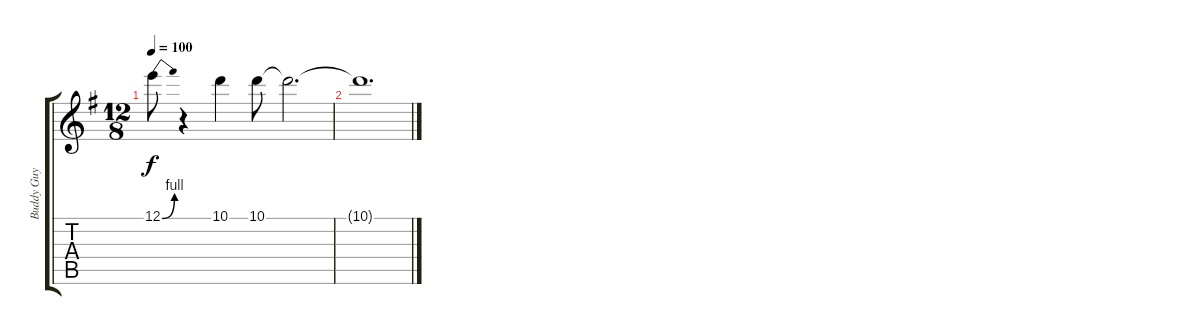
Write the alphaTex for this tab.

\track ("Buddy Guy" "Buddy Guy") {instrument electricguitarjazz}
\staff {score tabs}
\tuning (E4 B3 G3 D3 A2 E2) {hide}
\ts (12 8)
\tempo 100
\clef g2
\ks g
12.1{be (bend 0 0 60 4)}.8{dy f} r.4 10.1.4 10.1.8 10.1{t}.2{d} |
10.1{t}.1{d}
